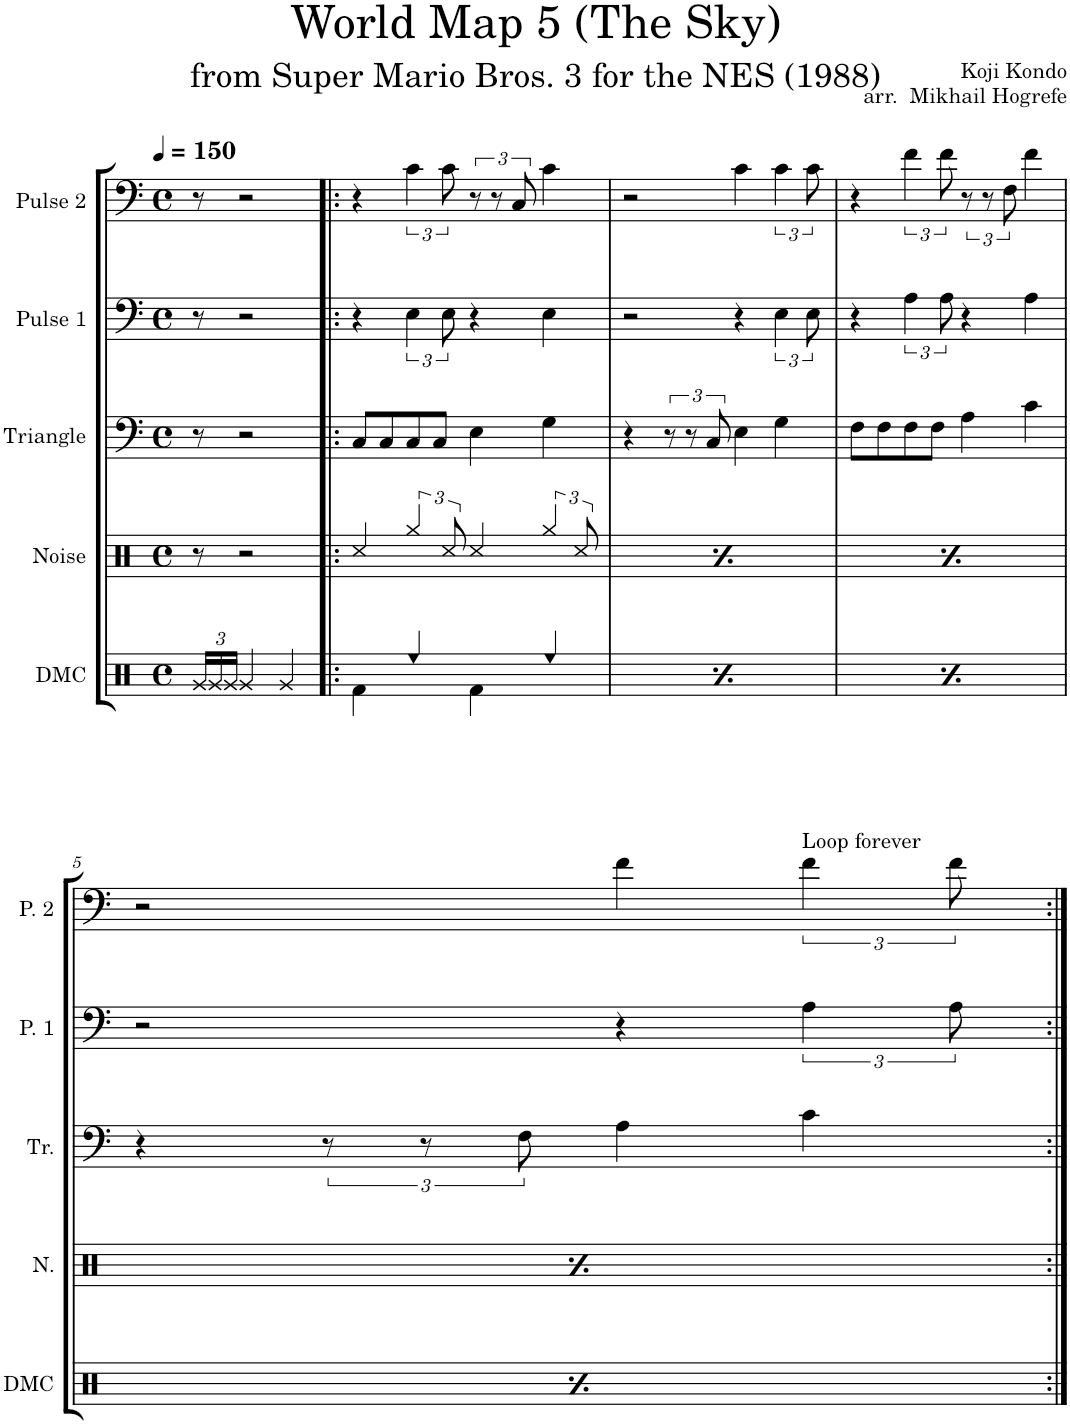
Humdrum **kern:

**kern	**kern	**kern	**kern	**kern
*part5	*part4	*part3	*part2	*part1
*staff5	*staff4	*staff3	*staff2	*staff1
*I"DMC	*I"Noise	*I"Triangle	*I"Pulse 1	*I"Pulse 2
*I'DMC	*I'N.	*I'Tr.	*I'P. 1	*I'P. 2
*clefX	*clefX	*clefF4	*clefF4	*clefF4
*k[]	*k[]	*k[]	*k[]	*k[]
*M4/4	*M4/4	*M4/4	*M4/4	*M4/4
*met(c)	*met(c)	*met(c)	*met(c)	*met(c)
*MM150	*MM150	*MM150	*MM150	*MM150
*Xbrackettup	*	*	*	*
=1	=1	=1	=1	=1
24Rg/LL	8r	8r	8r	8r
24Rg/	.	.	.	.
24Rg/JJ	.	.	.	.
4Rg/	2r	2r	2r	2r
4Rg/	.	.	.	.
=2!|:	=2!|:	=2!|:	=2!|:	=2!|:
4Rf\	4Rcc/	8C/L	4r	4r
.	.	8C/	.	.
4Ree/	6Rgg/	8C/	6E\	6c\
.	.	8C/J	.	.
.	12Rcc/	.	12E\	12c\
4Rf\	4Rcc/	4E\	4r	12r
.	.	.	.	12r
.	.	.	.	12C/
4Ree/	6Rgg/	4G\	4E\	4c\
.	12Rcc/	.	.	.
=3	=3	=3	=3	=3
4Rf\	4Rcc/	4r	2r	2r
4Ree/	6Rgg/	12r	.	.
.	.	12r	.	.
.	12Rcc/	12C/	.	.
4Rf\	4Rcc/	4E\	4r	4c\
4Ree/	6Rgg/	4G\	6E\	6c\
.	12Rcc/	.	12E\	12c\
=4	=4	=4	=4	=4
4Rf\	4Rcc/	8F\L	4r	4r
.	.	8F\	.	.
4Ree/	6Rgg/	8F\	6A\	6f\
.	.	8F\J	.	.
.	12Rcc/	.	12A\	12f\
4Rf\	4Rcc/	4A\	4r	12r
.	.	.	.	12r
.	.	.	.	12F\
4Ree/	6Rgg/	4c\	4A\	4f\
.	12Rcc/	.	.	.
!!LO:LB:g=z
=5	=5	=5	=5	=5
4Rf\	4Rcc/	4r	2r	2r
4Ree/	6Rgg/	12r	.	.
.	.	12r	.	.
.	12Rcc/	12F\	.	.
4Rf\	4Rcc/	4A\	4r	4f\
!	!	!	!	!LO:TX:a:t=Loop forever
4Ree/	6Rgg/	4c\	6A\	6f\
.	12Rcc/	.	12A\	12f\
=:|!	=:|!	=:|!	=:|!	=:|!
*-	*-	*-	*-	*-
